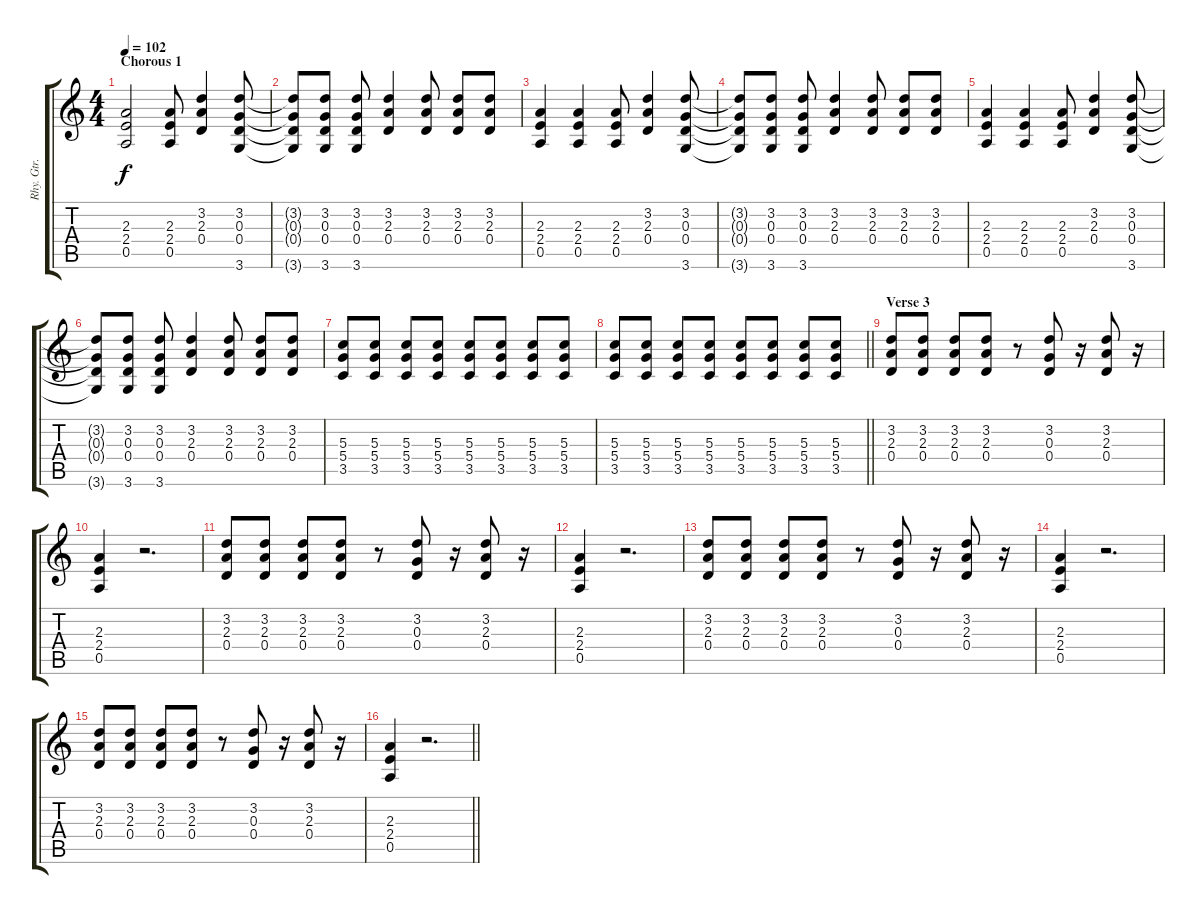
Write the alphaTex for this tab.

\track ("Rhy. Gtr. 1" "Rhy. Gtr. ") {instrument overdrivenguitar}
\staff {score tabs}
\tuning (E4 B3 G3 D3 A2 E2) {hide}
\ts (4 4)
\section ("" "Chorous 1")
\tempo 102
\clef g2
\ks c
(2.3 2.4 0.5).2{dy f} (2.3 2.4 0.5).8 (3.2 2.3 0.4).4 (3.2 0.3 0.4 3.6).8 |
(3.2{t} 0.3{t} 0.4{t} 3.6{t}).8 (3.2 0.3 0.4 3.6).8 (3.2 0.3 0.4 3.6).8 (3.2 2.3 0.4).4 (3.2 2.3 0.4).8 (3.2 2.3 0.4).8 (3.2 2.3 0.4).8 |
(2.3 2.4 0.5).4 (2.3 2.4 0.5).4 (2.3 2.4 0.5).8 (3.2 2.3 0.4).4 (3.2 0.3 0.4 3.6).8 |
(3.2{t} 0.3{t} 0.4{t} 3.6{t}).8 (3.2 0.3 0.4 3.6).8 (3.2 0.3 0.4 3.6).8 (3.2 2.3 0.4).4 (3.2 2.3 0.4).8 (3.2 2.3 0.4).8 (3.2 2.3 0.4).8 |
(2.3 2.4 0.5).4 (2.3 2.4 0.5).4 (2.3 2.4 0.5).8 (3.2 2.3 0.4).4 (3.2 0.3 0.4 3.6).8 |
(3.2{t} 0.3{t} 0.4{t} 3.6{t}).8 (3.2 0.3 0.4 3.6).8 (3.2 0.3 0.4 3.6).8 (3.2 2.3 0.4).4 (3.2 2.3 0.4).8 (3.2 2.3 0.4).8 (3.2 2.3 0.4).8 |
(5.3 5.4 3.5).8 (5.3 5.4 3.5).8 (5.3 5.4 3.5).8 (5.3 5.4 3.5).8 (5.3 5.4 3.5).8 (5.3 5.4 3.5).8 (5.3 5.4 3.5).8 (5.3 5.4 3.5).8 |
\barLineRight lightlight
(5.3 5.4 3.5).8 (5.3 5.4 3.5).8 (5.3 5.4 3.5).8 (5.3 5.4 3.5).8 (5.3 5.4 3.5).8 (5.3 5.4 3.5).8 (5.3 5.4 3.5).8 (5.3 5.4 3.5).8 |
\section ("" "Verse 3")
(3.2 2.3 0.4).8 (3.2 2.3 0.4).8 (3.2 2.3 0.4).8 (3.2 2.3 0.4).8 r.8 (3.2 0.3 0.4).8 r.16 (3.2 2.3 0.4).8 r.16 |
(2.3 2.4 0.5).4 r.2{d} |
(3.2 2.3 0.4).8 (3.2 2.3 0.4).8 (3.2 2.3 0.4).8 (3.2 2.3 0.4).8 r.8 (3.2 0.3 0.4).8 r.16 (3.2 2.3 0.4).8 r.16 |
(2.3 2.4 0.5).4 r.2{d} |
(3.2 2.3 0.4).8 (3.2 2.3 0.4).8 (3.2 2.3 0.4).8 (3.2 2.3 0.4).8 r.8 (3.2 0.3 0.4).8 r.16 (3.2 2.3 0.4).8 r.16 |
(2.3 2.4 0.5).4 r.2{d} |
(3.2 2.3 0.4).8 (3.2 2.3 0.4).8 (3.2 2.3 0.4).8 (3.2 2.3 0.4).8 r.8 (3.2 0.3 0.4).8 r.16 (3.2 2.3 0.4).8 r.16 |
\barLineRight lightlight
(2.3 2.4 0.5).4 r.2{d}
